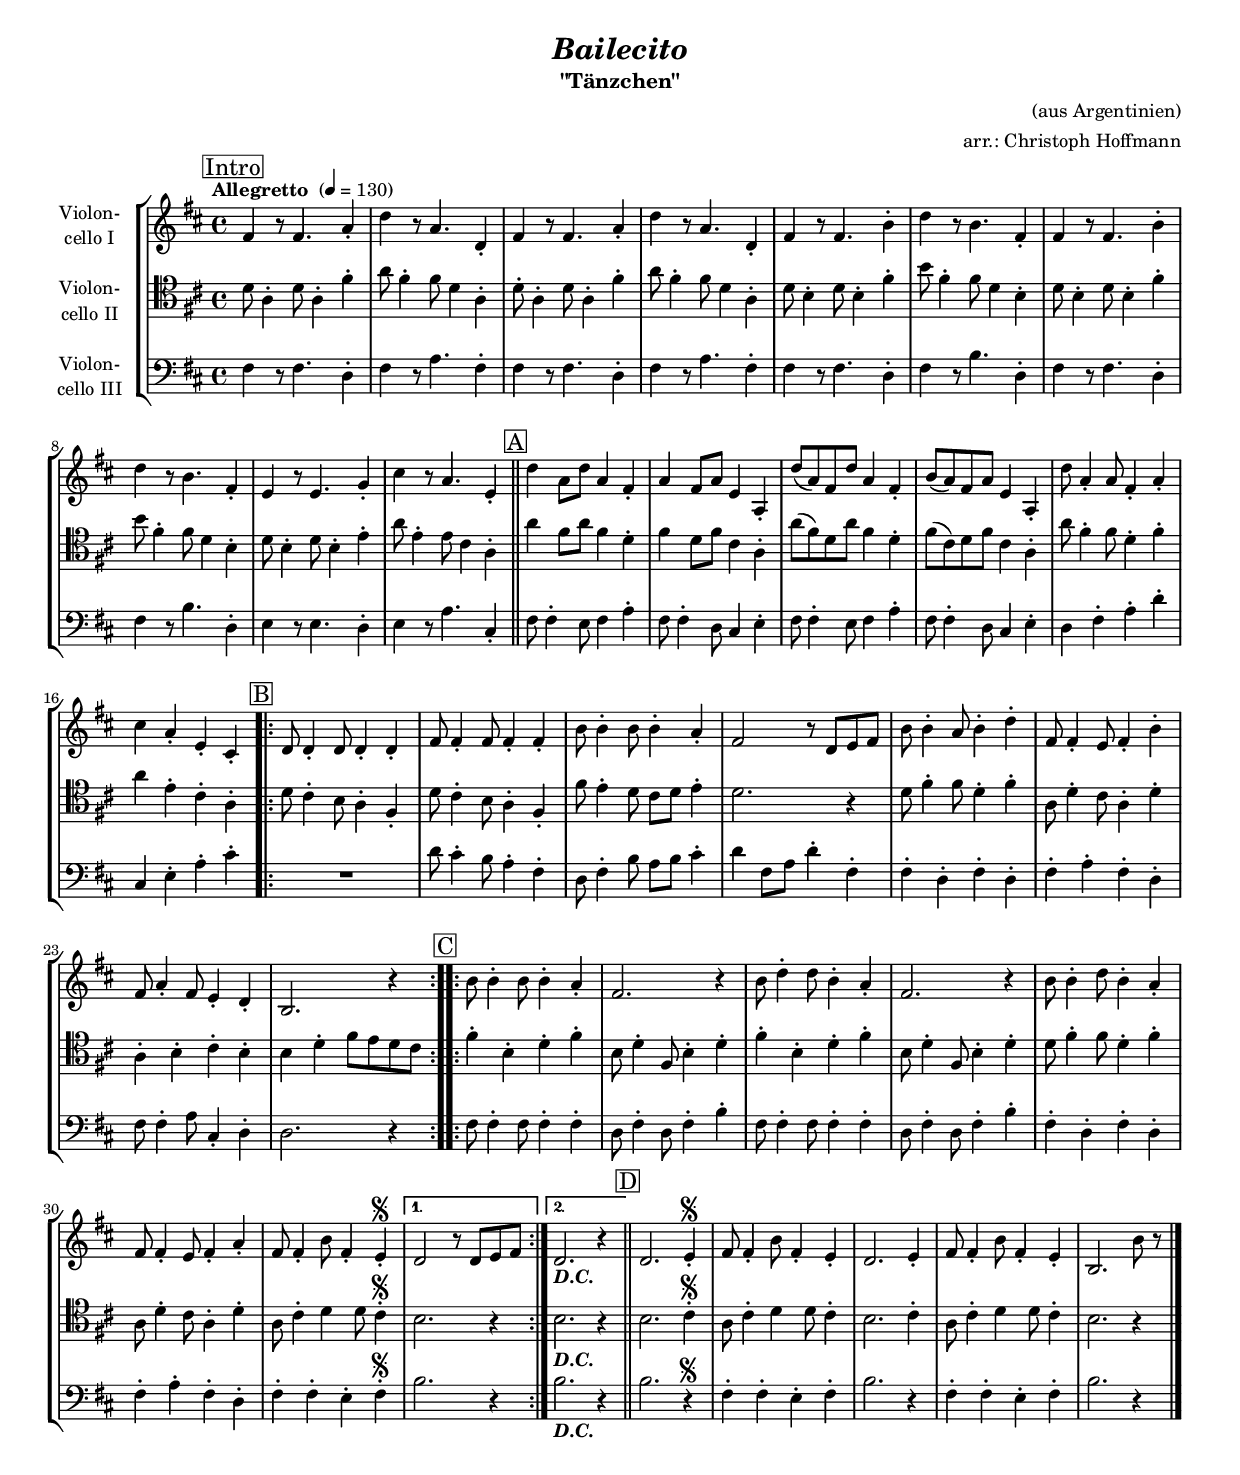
\version "2.14.2"
\include "deutsch.ly"

#(set-global-staff-size 16.2)

\header {
  title     = \markup \bold \italic "Bailecito"
  subtitle  = "\"Tänzchen\""
  composer  = "(aus Argentinien)"
  arranger  = "arr.: Christoph Hoffmann"
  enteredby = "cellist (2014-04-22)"
}

voiceconsts = {
  \key f \major
  \time 4/4
  \clef "bass"
  % \numericTimeSignature
  \compressFullBarRests
  \tempo "Allegretto " 4=130
}

mihi = "clarinet"
milo = "bassoon"
%mihi = "church organ"
%milo = "church organ"

intr = \mark \markup \box "Intro"
boxa = { \bar "||" \mark \markup \box "A" }
boxb = \mark \markup \box "B"
boxc = \mark \markup \box "C"
boxd = { \bar "||" \mark \markup \box "D" }

daca = \markup \bold \italic "D.C."

va = \relative c''' {
  \voiceconsts
  \clef "treble"

  \intr
  a4 r8 a4. c4-.
  f r8 c4. f,4-.
  a r8 a4. c4-.
  f r8 c4. f,4-.

  a r8 a4. d4-.
  f r8 d4. a4-.
  a r8 a4. d4-.
  f r8 d4. a4-.

  g r8 g4. b4-.
  e r8 c4. g4-. \boxa
  f' c8 f c4 a-.
  c a8 c g4 c,-.

  f'8( c) a f' c4 a-.
  d8( c) a c g4 c,-.
  f'8 c4-. c8 a4-. c-.
  e c-. g-. e-.

  \repeat volta 2 { \boxb
    f8 f4-. f8 f4-. f-.
    a8 a4-. a8 a4-. a-.
    d8 d4-. d8 d4-. c-.
    a2 r8 f g a

    d d4-. c8 d4-. f-.
    a,8 a4-. g8 a4-. d-.
    a8 c4-. a8 g4-. f-.
    d2. r4
  } \boxc
  \repeat volta 2 {
    d'8 d4-. d8 d4-. c-.
    a2. r4
    d8 f4-. f8 d4-. c-.
    a2. r4

    d8 d4-. f8 d4-. c-.
    a8 a4-. g8 a4-. c-.
    a8 a4-. d8 a4-. g-.\segno
  }
  \alternative {
    { f2 r8 f g a }
    { f2._\daca r4 }
  } \boxd
  f2. g4-.\segno
  a8 a4-. d8 a4-. g-.
  f2. g4-.

  a8 a4-. d8 a4-. g-.
  d2. d'8 r \bar "|."
}

vb = \relative c'' {
  \voiceconsts
  \clef "tenor"

  \intr
  f8 c4-. f8 c4-. a'-.
  c8 a4-. a8 f4 c-.
  f8-. c4-. f8 c4-. a'-.
  c8 a4-. a8 f4 c-.

  f8 d4-. f8 d4-. a'-.
  d8 a4-. a8 f4 d-.
  f8 d4-. f8 d4-. a'-.
  d8 a4-. a8 f4 d-.

  f8 d4-. f8 d4-. g-.
  c8 g4-. g8 e4 c-. \boxa
  c' a8 c a4 f-.
  a f8 a e4 c-.

  c'8( a) f c' a4 f-.
  a8( e) f a e4 c-.
  c'8 a4-. a8 f4-. a-.
  c g-. e-. c-.

  \repeat volta 2 { \boxb
    f8 e4-. d8 c4-. a-.
    f'8 e4-. d8 c4-. a-.
    a'8 g4-. f8 e f g4-.
    f2. r4

    f8 a4-. a8 f4-. a-.
    c,8 f4-. e8 c4-. f-.
    c-. d-. e-. d-.
    d f-. a8 g f e
  } \boxc
  \repeat volta 2 {
    a4-. d,-. f-. a-.
    d,8 f4-. a,8 d4-. f-.
    a-. d,-. f-. a-.
    d,8 f4-. a,8 d4-. f-.

    f8 a4-. a8 f4-. a-.
    c,8 f4-. e8 c4-. f-.
    c8 e4-. f4 f8 e4-.\segno
  }
  \alternative {
    { d2. r4 }
    { d2._\daca r4 }
  } \boxd
  d2. e4-.\segno
  c8 e4-. f f8 e4-.
  d2. e4-.

  c8 e4-. f f8 e4-.
  d2. r4 \bar "|."
}

vc = \relative c'' {
  \voiceconsts

  \intr
  a4 r8 a4. f4-.
  a r8 c4. a4-.
  a r8 a4. f4-.
  a r8 c4. a4-.

  a r8 a4. f4-.
  a r8 d4. f,4-.
  a r8 a4. f4-.
  a r8 d4. f,4-.

  g r8 g4. f4-.
  g r8 c4. e,4-. \boxa
  a8 a4-. g8 a4 c-.
  a8 a4-. f8 e4 g-.

  a8 a4-. g8 a4 c-.
  a8 a4-. f8 e4 g-.
  f a-. c-. f-.
  e, g-. c-. e-.

  \repeat volta 2 { \boxb
    R1
    f8 e4-. d8 c4-. a-.
    f8 a4-. d8 c d e4-.
    f a,8 c f4-. a,-.

    a-. f-. a-. f-.
    a-. c-. a-. f-.
    a8 a4-. c8 e,4-. f-.
    f2. r4
  } \boxc
  \repeat volta 2 {
    a8 a4-. a8 a4-. a-.
    f8 a4-. f8 a4-. d-.
    a8 a4-. a8 a4-. a-.
    f8 a4-. f8 a4-. d-.

    a-. f-. a-. f-.
    a-. c-. a-. f-.
    a-. a-. g-. a-.\segno
  }
  \alternative {
    { d2. r4 }
    { d2._\daca r4 }
  } \boxd
  d2. r4\segno
  a-. a-. g-. a-.
  d2. r4

  a4-. a-. g-. a-.
  d2. r4 \bar "|."
}


music = \new StaffGroup <<
      \new Staff {
	\set Staff.midiInstrument = \mihi
	\set Staff.instrumentName = \markup \center-column { "Violon-" "cello I" }
	\transpose f d, { \va }
      }

      \new Staff {
	\set Staff.midiInstrument = \mihi
	\set Staff.instrumentName = \markup \center-column { "Violon-" "cello II" }
	\transpose f d, { \vb }
      }

      \new Staff {
	\set Staff.midiInstrument = \milo
	\set Staff.instrumentName = \markup \center-column { "Violon-" "cello III" }
	\transpose f d, { \vc }
      }
>>

\book {
  \score {
    \music
    \layout {}
  }

  \score {
    \unfoldRepeats \music

    \midi {
      \context {
        \Score
      }
    }
  }
}
